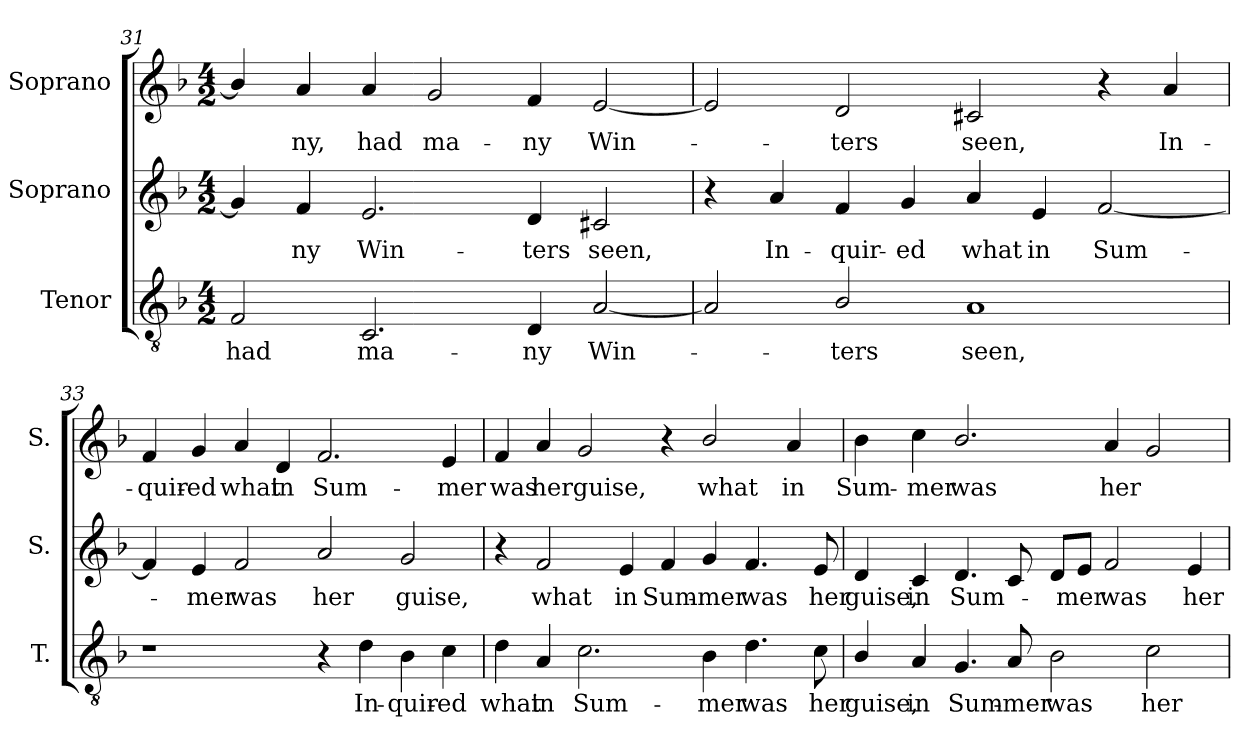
**kern	**text	**kern	**text	**kern	**text
*part3	*part3	*part2	*part2	*part1	*part1
*staff3	*staff3	*staff2	*staff2	*staff1	*staff1
*I"Tenor	*	*I"Soprano	*	*I"Soprano	*
*I'T.	*	*I'S.	*	*I'S.	*
*clefGv2	*	*clefG2	*	*clefG2	*
*ITrd7c12	*	*	*	*	*
*k[b-]	*	*k[b-]	*	*k[b-]	*
*F:	*	*F:	*	*F:	*
*M4/2	*	*M4/2	*	*M4/2	*
=31	=31	=31	=31	=31	=31
!	!LO:LY:b:color=#000000	!	!	!	!
2FFi/	had	4gi/]	.	4b-i/]	.
!	!	!	!LO:LY:b:color=#000000	!	!
!	!	!	!	!	!LO:LY:b:color=#000000
.	.	4fi/	-ny	4ai/	-ny,
!	!LO:LY:b:color=#000000	!	!	!	!
!	!	!	!LO:LY:b:color=#000000	!	!
!	!	!	!	!	!LO:LY:b:color=#000000
2.CCi/	ma-	2.ei/	Win-	4ai/	had
!	!	!	!	!	!LO:LY:b:color=#000000
.	.	.	.	2gi/	ma-
!	!LO:LY:b:color=#000000	!	!	!	!
!	!	!	!LO:LY:b:color=#000000	!	!
!	!	!	!	!	!LO:LY:b:color=#000000
4DDi/	-ny	4di/	-ters	4fi/	-ny
!	!LO:LY:b:color=#000000	!	!	!	!
!	!	!	!LO:LY:b:color=#000000	!	!
!	!	!	!	!	!LO:LY:b:color=#000000
[2AAi/	Win-	2c#Xi/	seen,	[2ei/	Win-
!!LO:PB:g=z
=32	=32	=32	=32	=32	=32
2AAi/]	.	4r	.	2ei/]	.
!	!	!	!LO:LY:b:color=#000000	!	!
.	.	4ai/	In-	.	.
!	!LO:LY:b:color=#000000	!	!	!	!
!	!	!	!LO:LY:b:color=#000000	!	!
!	!	!	!	!	!LO:LY:b:color=#000000
2BB-i/	-ters	4fi/	-quir-	2di/	-ters
!	!	!	!LO:LY:b:color=#000000	!	!
.	.	4gi/	-ed	.	.
!	!LO:LY:b:color=#000000	!	!	!	!
!	!	!	!LO:LY:b:color=#000000	!	!
!	!	!	!	!	!LO:LY:b:color=#000000
1AAi	seen,	4ai/	what	2c#Xi/	seen,
!	!	!	!LO:LY:b:color=#000000	!	!
.	.	4ei/	in	.	.
!	!	!	!LO:LY:b:color=#000000	!	!
.	.	[2fi/	Sum-	4r	.
!	!	!	!	!	!LO:LY:b:color=#000000
.	.	.	.	4ai/	In-
=33	=33	=33	=33	=33	=33
!	!	!	!	!	!LO:LY:b:color=#000000
1r	.	4fi/]	.	4fi/	-quir-
!	!	!	!LO:LY:b:color=#000000	!	!
!	!	!	!	!	!LO:LY:b:color=#000000
.	.	4ei/	-mer	4gi/	-ed
!	!	!	!LO:LY:b:color=#000000	!	!
!	!	!	!	!	!LO:LY:b:color=#000000
.	.	2fi/	was	4ai/	what
!	!	!	!	!	!LO:LY:b:color=#000000
.	.	.	.	4di/	in
!	!	!	!LO:LY:b:color=#000000	!	!
!	!	!	!	!	!LO:LY:b:color=#000000
4r	.	2ai/	her	2.fi/	Sum-
!	!LO:LY:b:color=#000000	!	!	!	!
4Di\	In-	.	.	.	.
!	!LO:LY:b:color=#000000	!	!	!	!
!	!	!	!LO:LY:b:color=#000000	!	!
4BB-i\	-quir-	2gi/	guise,	.	.
!	!LO:LY:b:color=#000000	!	!	!	!
!	!	!	!	!	!LO:LY:b:color=#000000
4Ci\	-ed	.	.	4ei/	-mer
=34	=34	=34	=34	=34	=34
!	!LO:LY:b:color=#000000	!	!	!	!
!	!	!	!	!	!LO:LY:b:color=#000000
4Di\	what	4r	.	4fi/	was
!	!LO:LY:b:color=#000000	!	!	!	!
!	!	!	!LO:LY:b:color=#000000	!	!
!	!	!	!	!	!LO:LY:b:color=#000000
4AAi/	in	2fi/	what	4ai/	her
!	!LO:LY:b:color=#000000	!	!	!	!
!	!	!	!	!	!LO:LY:b:color=#000000
2.Ci\	Sum-	.	.	2gi/	guise,
!	!	!	!LO:LY:b:color=#000000	!	!
.	.	4ei/	in	.	.
!	!	!	!LO:LY:b:color=#000000	!	!
.	.	4fi/	Sum-	4r	.
!	!LO:LY:b:color=#000000	!	!	!	!
!	!	!	!LO:LY:b:color=#000000	!	!
!	!	!	!	!	!LO:LY:b:color=#000000
4BB-i\	-mer	4gi/	-mer	2b-i/	what
!	!LO:LY:b:color=#000000	!	!	!	!
!	!	!	!LO:LY:b:color=#000000	!	!
4.Di\	was	4.fi/	was	.	.
!	!	!	!	!	!LO:LY:b:color=#000000
.	.	.	.	4ai/	in
!	!LO:LY:b:color=#000000	!	!	!	!
!	!	!	!LO:LY:b:color=#000000	!	!
8Ci\	her	8ei/	her	.	.
!!LO:LB:g=z
=35	=35	=35	=35	=35	=35
!	!LO:LY:b:color=#000000	!	!	!	!
!	!	!	!LO:LY:b:color=#000000	!	!
!	!	!	!	!	!LO:LY:b:color=#000000
4BB-i/	guise,	4di/	guise,	4b-i\	Sum-
!	!LO:LY:b:color=#000000	!	!	!	!
!	!	!	!LO:LY:b:color=#000000	!	!
!	!	!	!	!	!LO:LY:b:color=#000000
4AAi/	in	4ci/	in	4cci\	-mer
!	!LO:LY:b:color=#000000	!	!	!	!
!	!	!	!LO:LY:b:color=#000000	!	!
!	!	!	!	!	!LO:LY:b:color=#000000
4.GGi/	Sum-	4.di/	Sum-	2.b-i/	was
!	!LO:LY:b:color=#000000	!	!	!	!
8AAi/	-mer	8ci/	.	.	.
!	!LO:LY:b:color=#000000	!	!	!	!
2BB-i\	was	8di/L	.	.	.
!	!	!	!LO:LY:b:color=#000000	!	!
.	.	8ei/J	-mer	.	.
!	!	!	!LO:LY:b:color=#000000	!	!
!	!	!	!	!	!LO:LY:b:color=#000000
.	.	2fi/	was	4ai/	her
!	!LO:LY:b:color=#000000	!	!	!	!
2Ci\	her	.	.	2gi/	.
!	!	!	!LO:LY:b:color=#000000	!	!
.	.	4ei/	her	.	.
=	=	=	=	=	=
*-	*-	*-	*-	*-	*-
